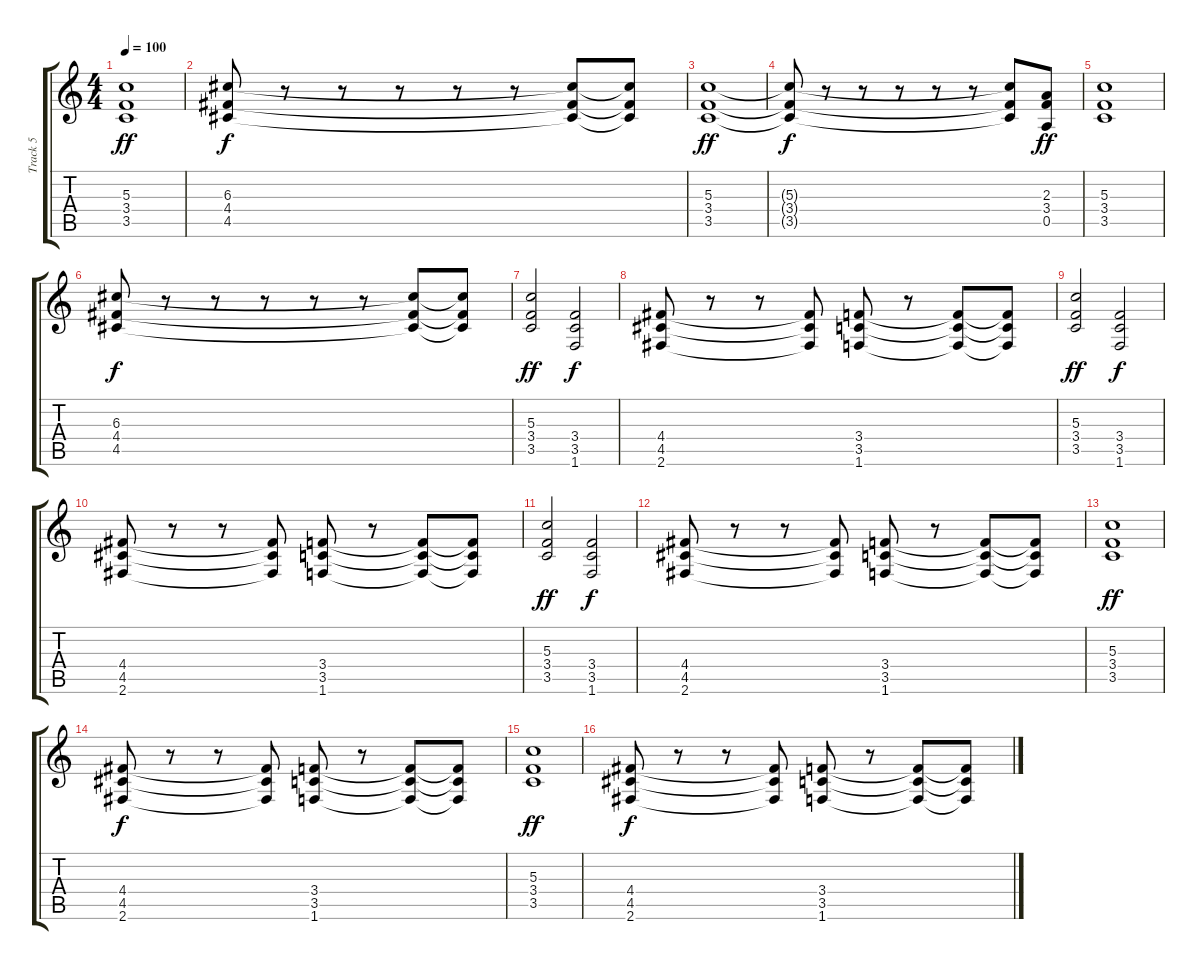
\track ("Track 5" "Track 5") {instrument distortionguitar}
\staff {score tabs}
\tuning (E4 B3 G3 D3 A2 E2) {hide}
\ts (4 4)
\tempo 100
\clef g2
\ks c
(5.3 3.4 3.5).1{dy ff} |
(6.3 4.4 4.5).8{dy f} r.8 r.8 r.8 r.8 r.8 (6.3{t} 4.4{t} 4.5{t}).8 (6.3{t} 4.4{t} 4.5{t}).8 |
(5.3 3.4 3.5).1{dy ff} |
(5.3{t} 3.4{t} 3.5{t}).8{dy f} r.8 r.8 r.8 r.8 r.8 (5.3{t} 3.4{t} 3.5{t}).8 (2.3 3.4 0.5).8{dy ff} |
(5.3 3.4 3.5).1 |
(6.3 4.4 4.5).8{dy f} r.8 r.8 r.8 r.8 r.8 (6.3{t} 4.4{t} 4.5{t}).8 (6.3{t} 4.4{t} 4.5{t}).8 |
(5.3 3.4 3.5).2{dy ff} (3.4 3.5 1.6).2{dy f} |
(4.4 4.5 2.6).8 r.8 r.8 (4.4{t} 4.5{t} 2.6{t}).8 (3.4 3.5 1.6).8 r.8 (3.4{t} 3.5{t} 1.6{t}).8 (3.4{t} 3.5{t} 1.6{t}).8 |
(5.3 3.4 3.5).2{dy ff} (3.4 3.5 1.6).2{dy f} |
(4.4 4.5 2.6).8 r.8 r.8 (4.4{t} 4.5{t} 2.6{t}).8 (3.4 3.5 1.6).8 r.8 (3.4{t} 3.5{t} 1.6{t}).8 (3.4{t} 3.5{t} 1.6{t}).8 |
(5.3 3.4 3.5).2{dy ff} (3.4 3.5 1.6).2{dy f} |
(4.4 4.5 2.6).8 r.8 r.8 (4.4{t} 4.5{t} 2.6{t}).8 (3.4 3.5 1.6).8 r.8 (3.4{t} 3.5{t} 1.6{t}).8 (3.4{t} 3.5{t} 1.6{t}).8 |
(5.3 3.4 3.5).1{dy ff} |
(4.4 4.5 2.6).8{dy f} r.8 r.8 (4.4{t} 4.5{t} 2.6{t}).8 (3.4 3.5 1.6).8 r.8 (3.4{t} 3.5{t} 1.6{t}).8 (3.4{t} 3.5{t} 1.6{t}).8 |
(5.3 3.4 3.5).1{dy ff} |
(4.4 4.5 2.6).8{dy f} r.8 r.8 (4.4{t} 4.5{t} 2.6{t}).8 (3.4 3.5 1.6).8 r.8 (3.4{t} 3.5{t} 1.6{t}).8 (3.4{t} 3.5{t} 1.6{t}).8
